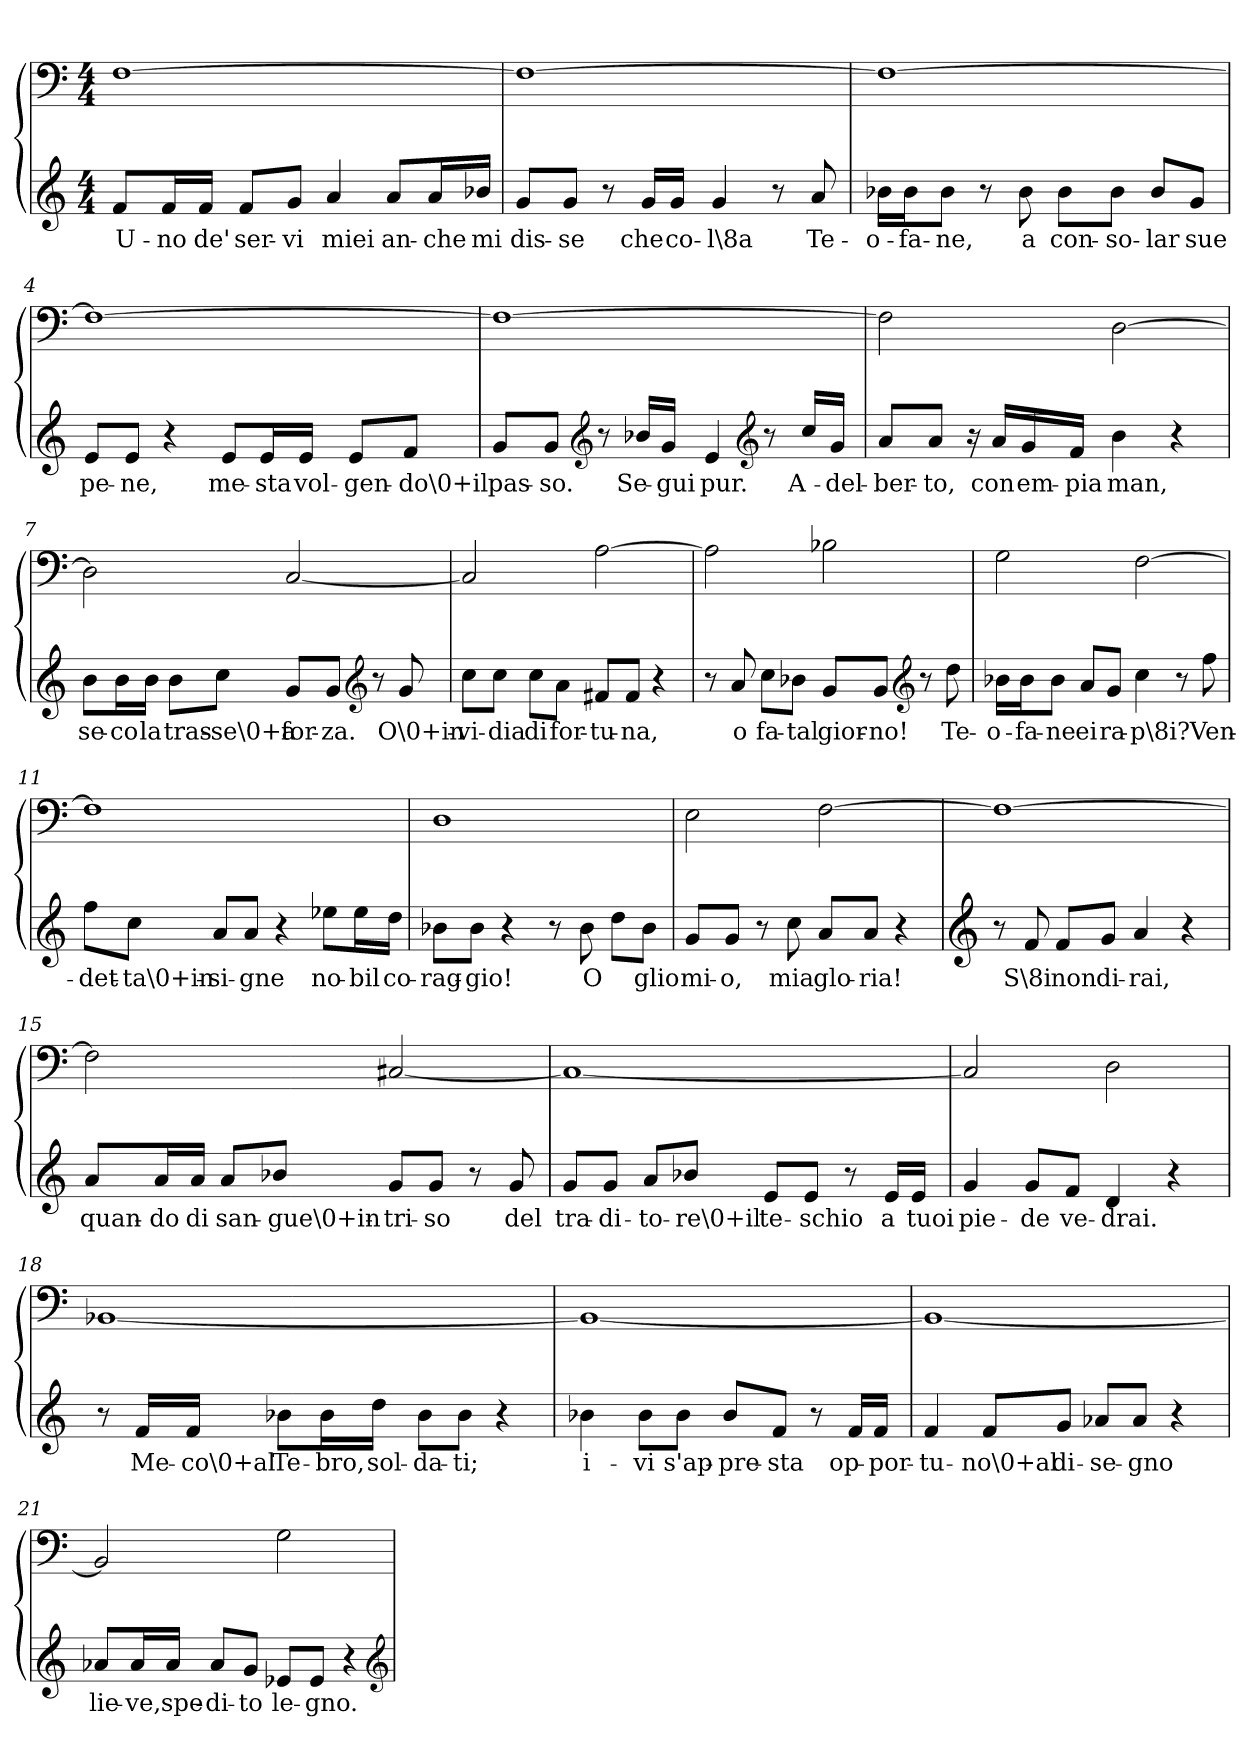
**kern	**text	**kern
*part1	*part1	*part1
*staff2	*staff2	*staff1
*clefG2	*	*clefF4
*k[]	*	*k[]
*a:	*	*a:
*M4/4	*	*M4/4
=1	=1	=1
8f/L	U-	[1F\
16f/L	-no	.
16f/JJ	de'	.
8f/L	ser-	.
8g/J	-vi	.
4a/	miei	.
8a/L	an-	.
16a/L	-che	.
16b-X/JJ	mi	.
=2	=2	=2
8g/L	dis-	1F\_
8g/J	-se	.
8r	.	.
16g/LL	che	.
16g/JJ	co-	.
4g/	-l\8a	.
8r	.	.
8a/	Te-	.
=3	=3	=3
16b-X\LL	-o-	1F\_
16b-\J	-fa-	.
8b-\J	-ne,	.
8r	.	.
8b-\	a	.
8b-\L	con-	.
8b-\J	-so-	.
8b-/L	-lar	.
8g/J	sue	.
=4	=4	=4
8e/L	pe-	1F\_
8e/J	-ne,	.
4r	.	.
8e/L	me-	.
16e/L	-sta	.
16e/JJ	vol-	.
8e/L	-gen-	.
8f/J	-do\0+il	.
=5	=5	=5
8g/L	pas-	1F\_
8g/J	-so.	.
*clefG2	*	*
8r	.	.
16b-X/LL	Se-	.
16g/JJ	-gui	.
4e/	pur.	.
*clefG2	*	*
8r	.	.
16cc/LL	A-	.
16g/JJ	-del-	.
=6	=6	=6
8a/L	-ber-	2F\]
8a/J	-to,	.
16r	.	.
16a/LL	con	.
16g/	em-	.
16f/JJ	-pia	.
4b\	man,	[2D\
4r	.	.
=7	=7	=7
8b\L	se-	2D\]
16b\L	-co	.
16b\JJ	la	.
8b\L	tras-	.
8cc\J	-se\0+a	.
8g/L	for-	[2C/
8g/J	-za.	.
*clefG2	*	*
8r	.	.
8g/	O\0+in-	.
=8	=8	=8
8cc\L	-vi-	2C/]
8cc\J	-dia	.
8cc\L	di	.
8a\J	for-	.
8f#X/L	-tu-	[2A\
8f#/J	-na,	.
4r	.	.
=9	=9	=9
8r	.	2A\]
8a/	o	.
8cc\L	fa-	.
8b-X\J	-tal	.
8g/L	gior-	2B-X\
8g/J	-no!	.
*clefG2	*	*
8r	.	.
8dd\	Te-	.
=10	=10	=10
16b-X\LL	-o-	2G\
16b-\J	-fa-	.
8b-\J	-ne	.
8a/L	ei	.
8g/J	ra-	.
4cc\	-p\8i?	[2F\
8r	.	.
8ff\	Ven-	.
=11	=11	=11
8ff\L	-det-	1F\]
8cc\J	-ta\0+in-	.
8a/L	-si-	.
8a/J	-gne	.
4r	.	.
8ee-X\L	no-	.
16ee-\L	-bil	.
16dd\JJ	co-	.
=12	=12	=12
8b-X\L	-rag-	1D\
8b-\J	-gio!	.
4r	.	.
8r	.	.
8b-\	O	.
8dd\L	.	.
8b-\J	glio	.
=13	=13	=13
8g/L	mi-	2E\
8g/J	-o,	.
8r	.	.
8cc\	mia	.
8a/L	glo-	[2F\
8a/J	-ria!	.
4r	.	.
=14	=14	=14
*clefG2	*	*
8r	.	1F\_
8f/	S\8i	.
8f/L	non	.
8g/J	di-	.
4a/	-rai,	.
4r	.	.
=15	=15	=15
8a/L	quan-	2F\]
16a/L	-do	.
16a/JJ	di	.
8a/L	san-	.
8b-X/J	-gue\0+in-	.
8g/L	-tri-	[2C#X/
8g/J	-so	.
8r	.	.
8g/	del	.
=16	=16	=16
8g/L	tra-	1C#/_
8g/J	-di-	.
8a/L	-to-	.
8b-X/J	-re\0+il	.
8e/L	te-	.
8e/J	-schio	.
8r	.	.
16e/LL	a	.
16e/JJ	tuoi	.
=17	=17	=17
4g/	pie-	2C#/]
8g/L	-de	.
8f/J	ve-	.
4d/	-drai.	2D\
4r	.	.
=18	=18	=18
8r	.	[1BB-X/
16f/LL	Me-	.
16f/JJ	-co\0+al	.
8b-X\L	Te-	.
16b-\L	-bro,	.
16dd\JJ	sol-	.
8b-\L	-da-	.
8b-\J	-ti;	.
4r	.	.
=19	=19	=19
4b-X\	i-	1BB-/_
8b-\L	-vi	.
8b-\J	s'ap-	.
8b-/L	-pre-	.
8f/J	-sta	.
8r	.	.
16f/LL	op-	.
16f/JJ	-por-	.
=20	=20	=20
4f/	-tu-	1BB-/_
8f/L	-no\0+al	.
8g/J	di-	.
8a-X/L	-se-	.
8a-/J	-gno	.
4r	.	.
=21	=21	=21
8a-X/L	lie-	2BB-/]
16a-/L	-ve,	.
16a-/JJ	spe-	.
8a-/L	-di-	.
8g/J	-to	.
8e-X/L	le-	2G\
8e-/J	-gno.	.
4r	.	.
*clefG2	*	*
=	=	=
*-	*-	*-
